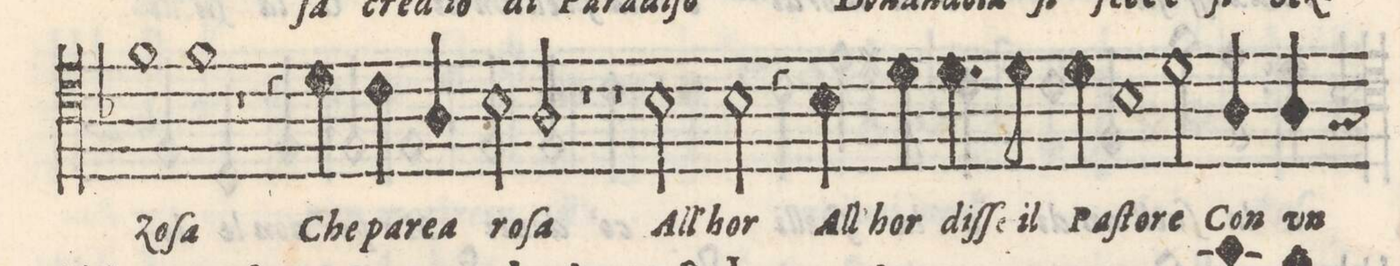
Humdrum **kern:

**kern	**text
*I"Sesto	*
*clefC4	*
*k[b-]	*
*met(C)	*
*M2/1	*
=9-	=9-
1f	-zo-
1f	-ſa
=10-	=10-
1r	.
4r	.
4d\	Che
4c\	pa-
4A/	-rea
=11-	=11-
2B-\	ro-
2A/	-ſa
1r	.
=12-	=12-
1r	.
2B-\	All'-
2B-\	-hor
=13-	=13-
4r	.
4B-\	All'
4d\	hor
4.d\	diſ-
8d\	-ſe il
4d\	Paſ-
1B-\	-to-
=14-	=14-
2d\	-re
4A/	Con
4A/	un
*-	*-
